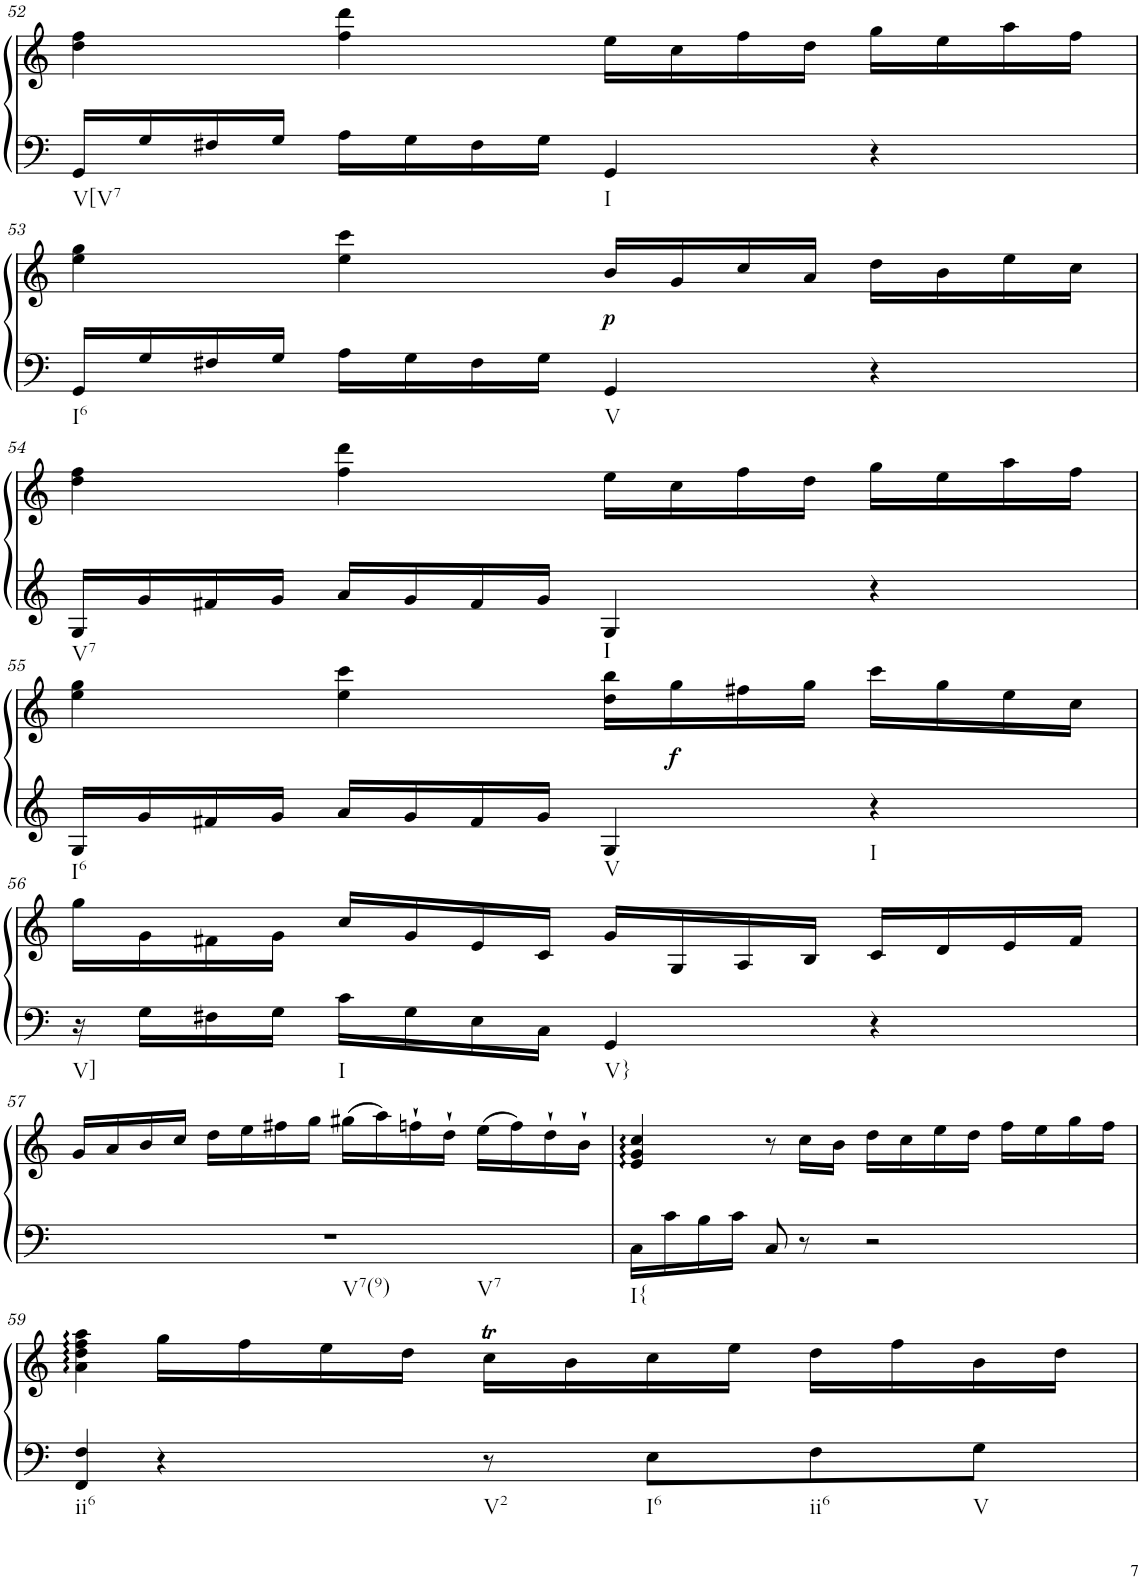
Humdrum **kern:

**kern	**kern	**dynam
*part1	*part1	*part1
*staff2	*staff1	*staff1/2
*I"Klavier linke Hand	*	*
!!LO:PB:g=z
*clefF4	*clefG2	*
*k[]	*k[]	*
*M4/4	*M4/4	*
=52	=52	=52
!LO:TX:b:t=V[V7	!	!
16GG/LL	4dd\ 4ff\	.
16G/	.	.
16F#X/	.	.
16G/JJ	.	.
16A\LL	4ff\ 4ddd\	.
16G\	.	.
16F#\	.	.
16G\JJ	.	.
!LO:TX:b:t=I	!	!
4GG/	16ee\LL	.
.	16cc\	.
.	16ff\	.
.	16dd\JJ	.
4r	16gg\LL	.
.	16ee\	.
.	16aa\	.
.	16ff\JJ	.
!!LO:LB:g=z
=53	=53	=53
!LO:TX:b:t=I6	!	!
16GG/LL	4ee\ 4gg\	.
16G/	.	.
16F#X/	.	.
16G/JJ	.	.
16A\LL	4ee\ 4ccc\	.
16G\	.	.
16F#\	.	.
16G\JJ	.	.
!LO:TX:b:t=V	!	!
!	!	!LO:DY:b
4GG/	16b/LL	p
.	16g/	.
.	16cc/	.
.	16a/JJ	.
4r	16dd\LL	.
.	16b\	.
.	16ee\	.
.	16cc\JJ	.
!!LO:LB:g=z
=54	=54	=54
!LO:TX:b:t=V7	!	!
16G/LL	4dd\ 4ff\	.
16g/	.	.
16f#X/	.	.
16g/JJ	.	.
16a/LL	4ff\ 4ddd\	.
16g/	.	.
16f#/	.	.
16g/JJ	.	.
!LO:TX:b:t=I	!	!
4G/	16ee\LL	.
.	16cc\	.
.	16ff\	.
.	16dd\JJ	.
4r	16gg\LL	.
.	16ee\	.
.	16aa\	.
.	16ff\JJ	.
!!LO:LB:g=z
=55	=55	=55
!LO:TX:b:t=I6	!	!
16G/LL	4ee\ 4gg\	.
16g/	.	.
16f#X/	.	.
16g/JJ	.	.
16a/LL	4ee\ 4ccc\	.
16g/	.	.
16f#/	.	.
16g/JJ	.	.
!LO:TX:b:t=V	!	!
4G/	16dd\ 16bb\LL	.
!	!	!LO:DY:b
.	16gg\	f
.	16ff#X\	.
.	16gg\JJ	.
!LO:TX:b:t=I	!	!
4r	16ccc\LL	.
.	16gg\	.
.	16ee\	.
.	16cc\JJ	.
!!LO:LB:g=z
=56	=56	=56
!LO:TX:b:t=V]	!	!
16r	16gg\LL	.
16G\LL	16g\	.
16F#X\	16f#X\	.
16G\JJ	16g\JJ	.
!LO:TX:b:t=I	!	!
16c\LL	16cc/LL	.
16G\	16g/	.
16E\	16e/	.
16C\JJ	16c/JJ	.
!LO:TX:b:t=V}	!	!
4GG/	16g/LL	.
.	16G/	.
.	16A/	.
.	16B/JJ	.
4r	16c/LL	.
.	16d/	.
.	16e/	.
.	16f#/JJ	.
!!LO:LB:g=z
=57	=57	=57
!LO:TX:b:t=V7(9)	!	!
!LO:TX:b:t=V7	!	!
1r	16g/LL	.
.	16a/	.
.	16b/	.
.	16cc/JJ	.
.	16dd\LL	.
.	16ee\	.
.	16ff#X\	.
.	16gg\JJ	.
.	(16gg#X\LL	.
.	16aa\)	.
.	16ffn`\	.
.	16dd`\JJ	.
.	(16ee\LL	.
.	16ff\)	.
.	16dd`\	.
.	16b`\JJ	.
=58	=58	=58
!LO:TX:b:t=I{	!	!
16C\LL	4e/ 4g/ 4cc/	.
16c\	.	.
16B\	.	.
16c\JJ	.	.
8C/	8r	.
8r	16cc\LL	.
.	16b\JJ	.
2r	16dd\LL	.
.	16cc\	.
.	16ee\	.
.	16dd\JJ	.
.	16ff\LL	.
.	16ee\	.
.	16gg\	.
.	16ff\JJ	.
!!LO:LB:g=z
=59	=59	=59
!LO:TX:b:t=ii6	!	!
4FF/ 4F/	4a\ 4dd\ 4ff\ 4aa\	.
4r	16gg\LL	.
.	16ff\	.
.	16ee\	.
.	16dd\JJ	.
!LO:TX:b:t=V2	!	!
8r	16ccT\LL	.
.	16b\	.
!LO:TX:b:t=I6	!	!
8E\L	16cc\	.
.	16ee\JJ	.
!LO:TX:b:t=ii6	!	!
8F\	16dd\LL	.
.	16ff\	.
!LO:TX:b:t=V	!	!
8G\J	16b\	.
.	16dd\JJ	.
=	=	=
*-	*-	*-
